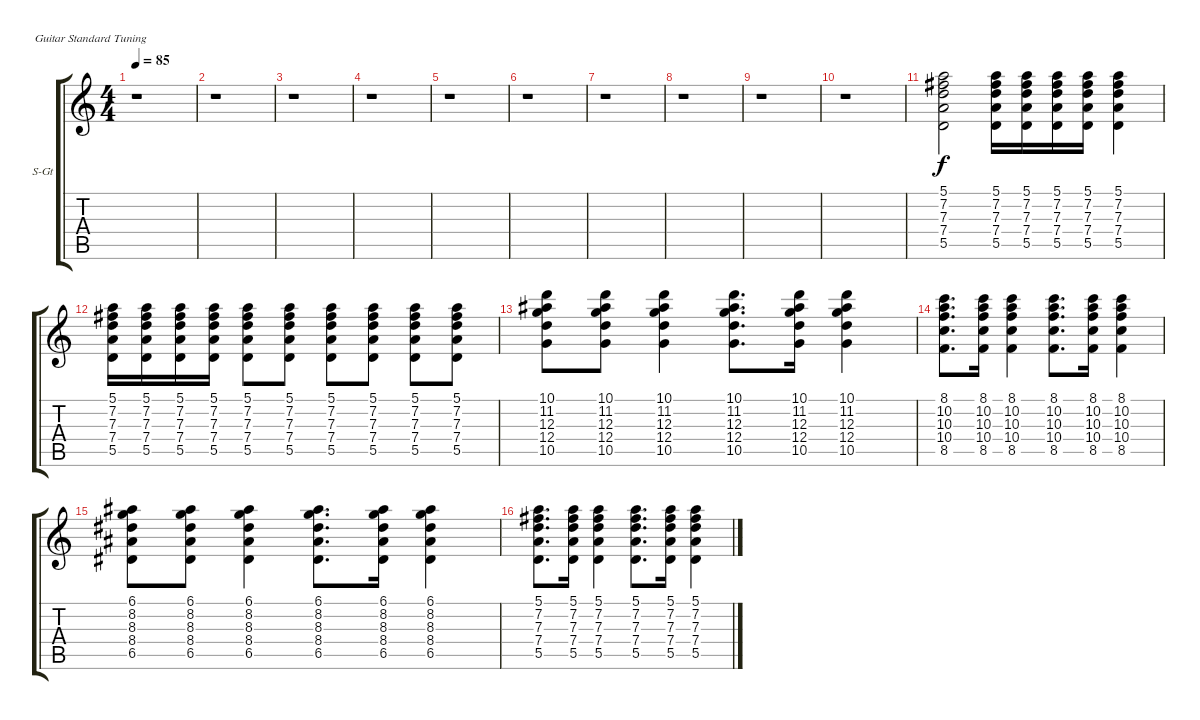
\bracketExtendMode groupsimilarinstruments
\firstSystemTrackNameOrientation horizontal
\otherSystemsTrackNameOrientation horizontal
\track ("Guitar" "S-Gt") {instrument acousticguitarsteel}
\staff {score tabs}
\tuning (E4 B3 G3 D3 A2 E2)
\ts (4 4)
\tempo 85
\clef g2
\ks c
r.1{dy f instrument acousticguitarsteel} |
r.1 |
r.1 |
r.1 |
r.1 |
r.1 |
r.1 |
r.1 |
r.1 |
r.1 |
(5.1 7.2 7.3 7.4 5.5).2 (5.1 7.2 7.3 7.4 5.5).16 (5.1 7.2 7.3 7.4 5.5).16 (5.1 7.2 7.3 7.4 5.5).16 (5.1 7.2 7.3 7.4 5.5).16 (5.1 7.2 7.3 7.4 5.5).4 |
(5.1 7.2 7.3 7.4 5.5).16 (5.1 7.2 7.3 7.4 5.5).16 (5.1 7.2 7.3 7.4 5.5).16 (5.1 7.2 7.3 7.4 5.5).16 (5.1 7.2 7.3 7.4 5.5).8 (5.1 7.2 7.3 7.4 5.5).8 (5.1 7.2 7.3 7.4 5.5).8 (5.1 7.2 7.3 7.4 5.5).8 (5.1 7.2 7.3 7.4 5.5).8 (5.1 7.2 7.3 7.4 5.5).8 |
(10.1 11.2 12.3 12.4 10.5).8 (10.1 11.2 12.3 12.4 10.5).8 (10.1 11.2 12.3 12.4 10.5).4 (10.1 11.2 12.3 12.4 10.5).8{d} (10.1 11.2 12.3 12.4 10.5).16 (10.1 11.2 12.3 12.4 10.5).4 |
(8.1 10.2 10.3 10.4 8.5).8{d} (8.1 10.2 10.3 10.4 8.5).16 (8.1 10.2 10.3 10.4 8.5).4 (8.1 10.2 10.3 10.4 8.5).8{d} (8.1 10.2 10.3 10.4 8.5).16 (8.1 10.2 10.3 10.4 8.5).4 |
(6.1 8.2 8.3 8.4 6.5).8 (6.1 8.2 8.3 8.4 6.5).8 (6.1 8.2 8.3 8.4 6.5).4 (6.1 8.2 8.3 8.4 6.5).8{d} (6.1 8.2 8.3 8.4 6.5).16 (6.1 8.2 8.3 8.4 6.5).4 |
(5.1 7.2 7.3 7.4 5.5).8{d} (5.1 7.2 7.3 7.4 5.5).16 (5.1 7.2 7.3 7.4 5.5).4 (5.1 7.2 7.3 7.4 5.5).8{d} (5.1 7.2 7.3 7.4 5.5).16 (5.1 7.2 7.3 7.4 5.5).4
